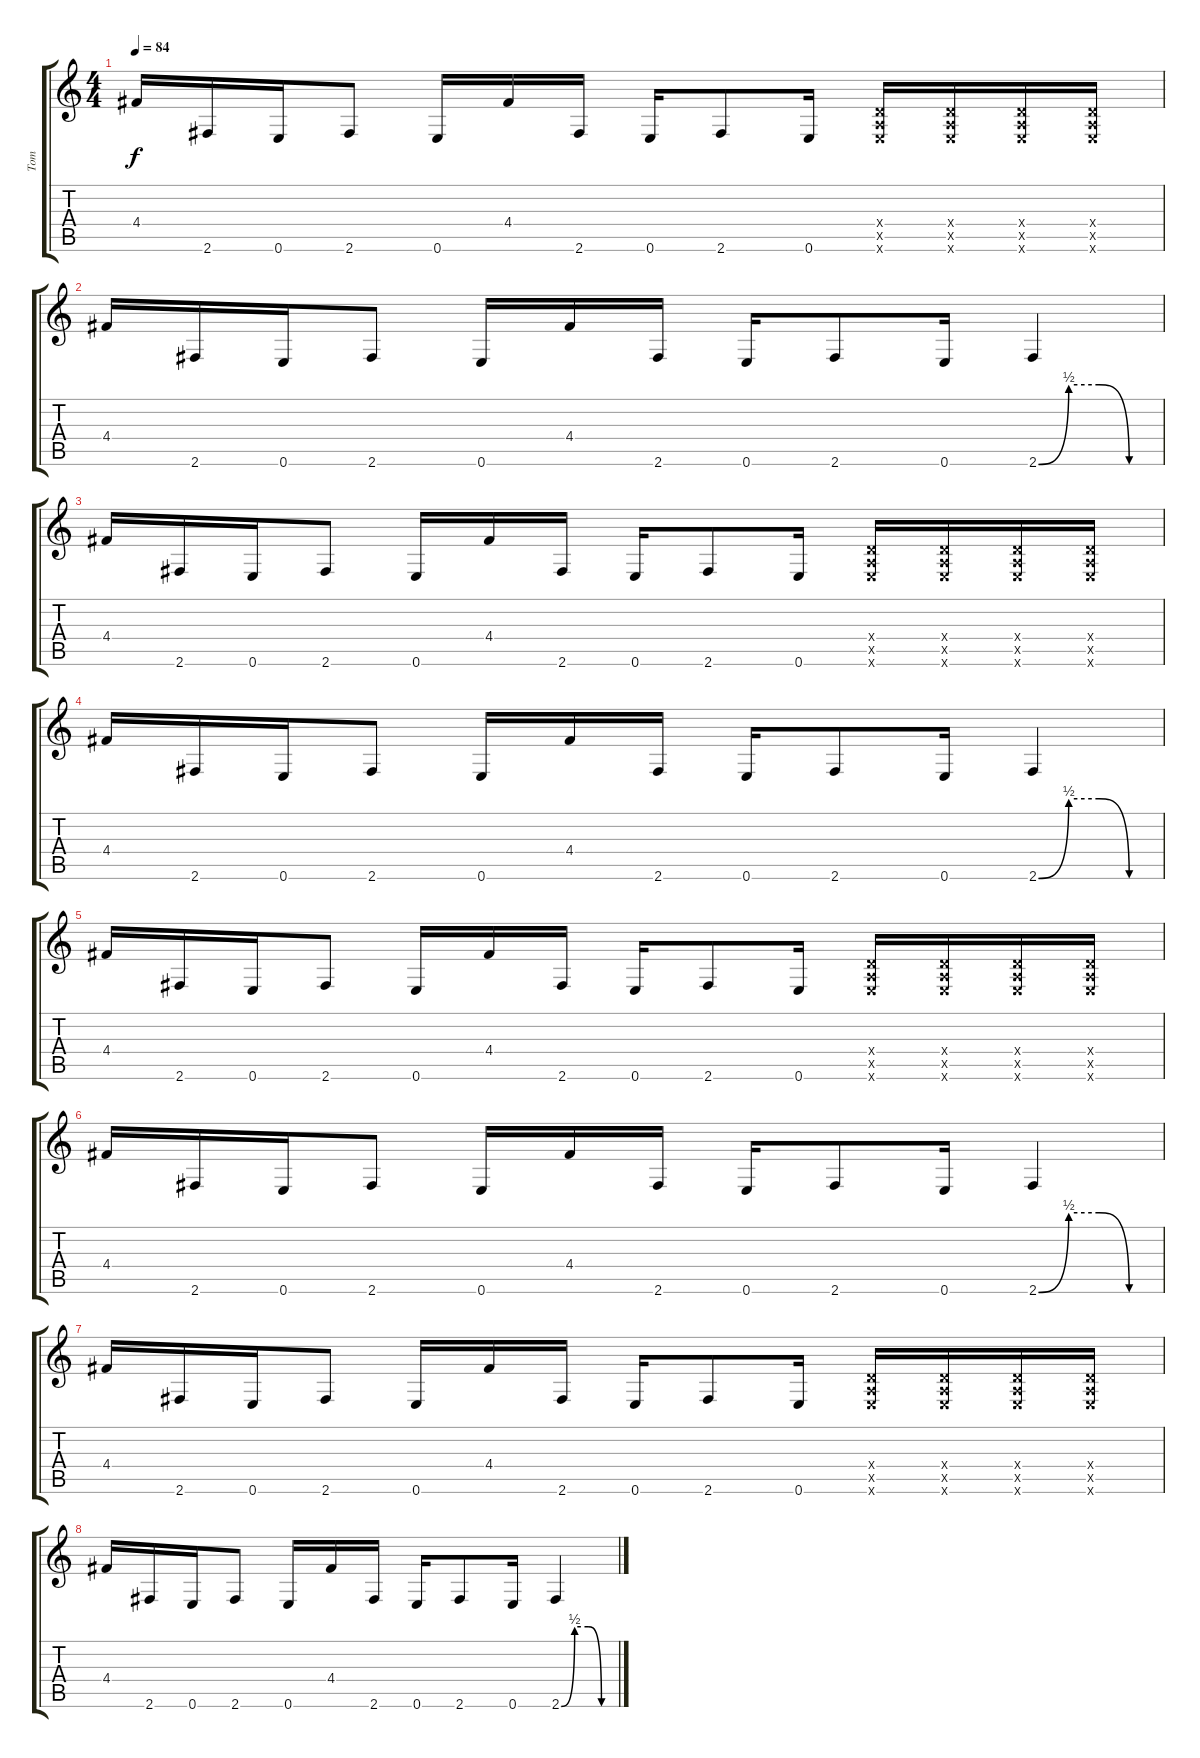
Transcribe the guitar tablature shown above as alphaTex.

\track ("Tom" "Tom") {instrument distortionguitar}
\staff {score tabs}
\tuning (E4 B3 G3 D3 A2 E2) {hide}
\ts (4 4)
\tempo 84
\clef g2
\ks c
4.4.16{dy f} 2.6.16 0.6.16 2.6.8 0.6.16 4.4.16 2.6.16 0.6.16 2.6.8 0.6.16 (0.4{x} 0.5{x} 0.6{x}).16 (0.4{x} 0.5{x} 0.6{x}).16 (0.4{x} 0.5{x} 0.6{x}).16 (0.4{x} 0.5{x} 0.6{x}).16 |
4.4.16 2.6.16 0.6.16 2.6.8 0.6.16 4.4.16 2.6.16 0.6.16 2.6.8 0.6.16 2.6{be (custom 0 0 15 2 30 2 45 0 60 0)}.4 |
4.4.16 2.6.16 0.6.16 2.6.8 0.6.16 4.4.16 2.6.16 0.6.16 2.6.8 0.6.16 (0.4{x} 0.5{x} 0.6{x}).16 (0.4{x} 0.5{x} 0.6{x}).16 (0.4{x} 0.5{x} 0.6{x}).16 (0.4{x} 0.5{x} 0.6{x}).16 |
4.4.16 2.6.16 0.6.16 2.6.8 0.6.16 4.4.16 2.6.16 0.6.16 2.6.8 0.6.16 2.6{be (custom 0 0 15 2 30 2 45 0 60 0)}.4 |
4.4.16 2.6.16 0.6.16 2.6.8 0.6.16 4.4.16 2.6.16 0.6.16 2.6.8 0.6.16 (0.4{x} 0.5{x} 0.6{x}).16 (0.4{x} 0.5{x} 0.6{x}).16 (0.4{x} 0.5{x} 0.6{x}).16 (0.4{x} 0.5{x} 0.6{x}).16 |
4.4.16 2.6.16 0.6.16 2.6.8 0.6.16 4.4.16 2.6.16 0.6.16 2.6.8 0.6.16 2.6{be (custom 0 0 15 2 30 2 45 0 60 0)}.4 |
4.4.16 2.6.16 0.6.16 2.6.8 0.6.16 4.4.16 2.6.16 0.6.16 2.6.8 0.6.16 (0.4{x} 0.5{x} 0.6{x}).16 (0.4{x} 0.5{x} 0.6{x}).16 (0.4{x} 0.5{x} 0.6{x}).16 (0.4{x} 0.5{x} 0.6{x}).16 |
4.4.16 2.6.16 0.6.16 2.6.8 0.6.16 4.4.16 2.6.16 0.6.16 2.6.8 0.6.16 2.6{be (custom 0 0 15 2 30 2 45 0 60 0)}.4
